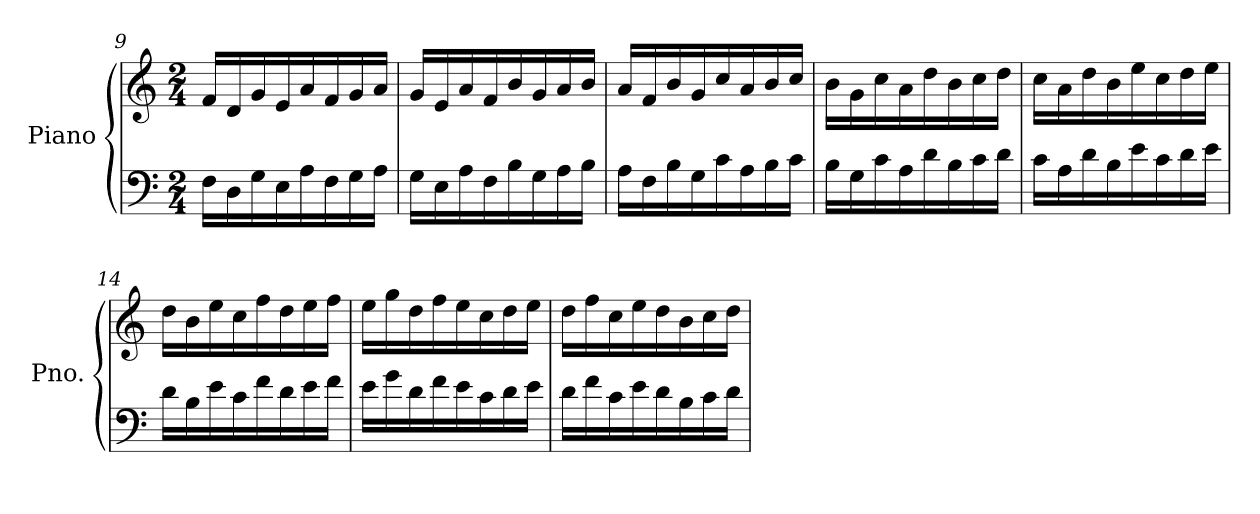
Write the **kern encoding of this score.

**kern	**kern
*part1	*part1
*staff2	*staff1
*I"Piano	*
*I'Pno.	*
*clefF4	*clefG2
*k[]	*k[]
*M2/4	*M2/4
=9	=9
16F<\LL	16f/LL
16D<\	16d/
16G\	16g/
16E\	16e/
16A\	16a/
16F\	16f/
16G\	16g/
16A\JJ	16a/JJ
=10	=10
16G<\LL	16g/LL
16E<\	16e/
16A\	16a/
16F\	16f/
16B\	16b/
16G\	16g/
16A\	16a/
16B\JJ	16b/JJ
=11	=11
16A<\LL	16a/LL
16F<\	16f/
16B\	16b/
16G\	16g/
16c\	16cc/
16A\	16a/
16B\	16b/
16c\JJ	16cc/JJ
=12	=12
16B<\LL	16b\LL
16G<\	16g\
16c\	16cc\
16A\	16a\
16d\	16dd\
16B\	16b\
16c\	16cc\
16d\JJ	16dd\JJ
=13	=13
16c<\LL	16cc\LL
16A<\	16a\
16d\	16dd\
16B\	16b\
16e\	16ee\
16c\	16cc\
16d\	16dd\
16e\JJ	16ee\JJ
=14	=14
16d<\LL	16dd\LL
16B<\	16b\
16e\	16ee\
16c\	16cc\
16f\	16ff\
16d\	16dd\
16e\	16ee\
16f\JJ	16ff\JJ
=15	=15
16e<\LL	16ee\LL
16g<\	16gg\
16d<\	16dd\
16f<\	16ff\
16e<\	16ee\
16c<\	16cc\
16d<\	16dd\
16e<\JJ	16ee\JJ
=16	=16
16d<\LL	16dd\LL
16f<\	16ff\
16c<\	16cc\
16e<\	16ee\
16d<\	16dd\
16B<\	16b\
16c<\	16cc\
16d<\JJ	16dd\JJ
=	=
*-	*-
